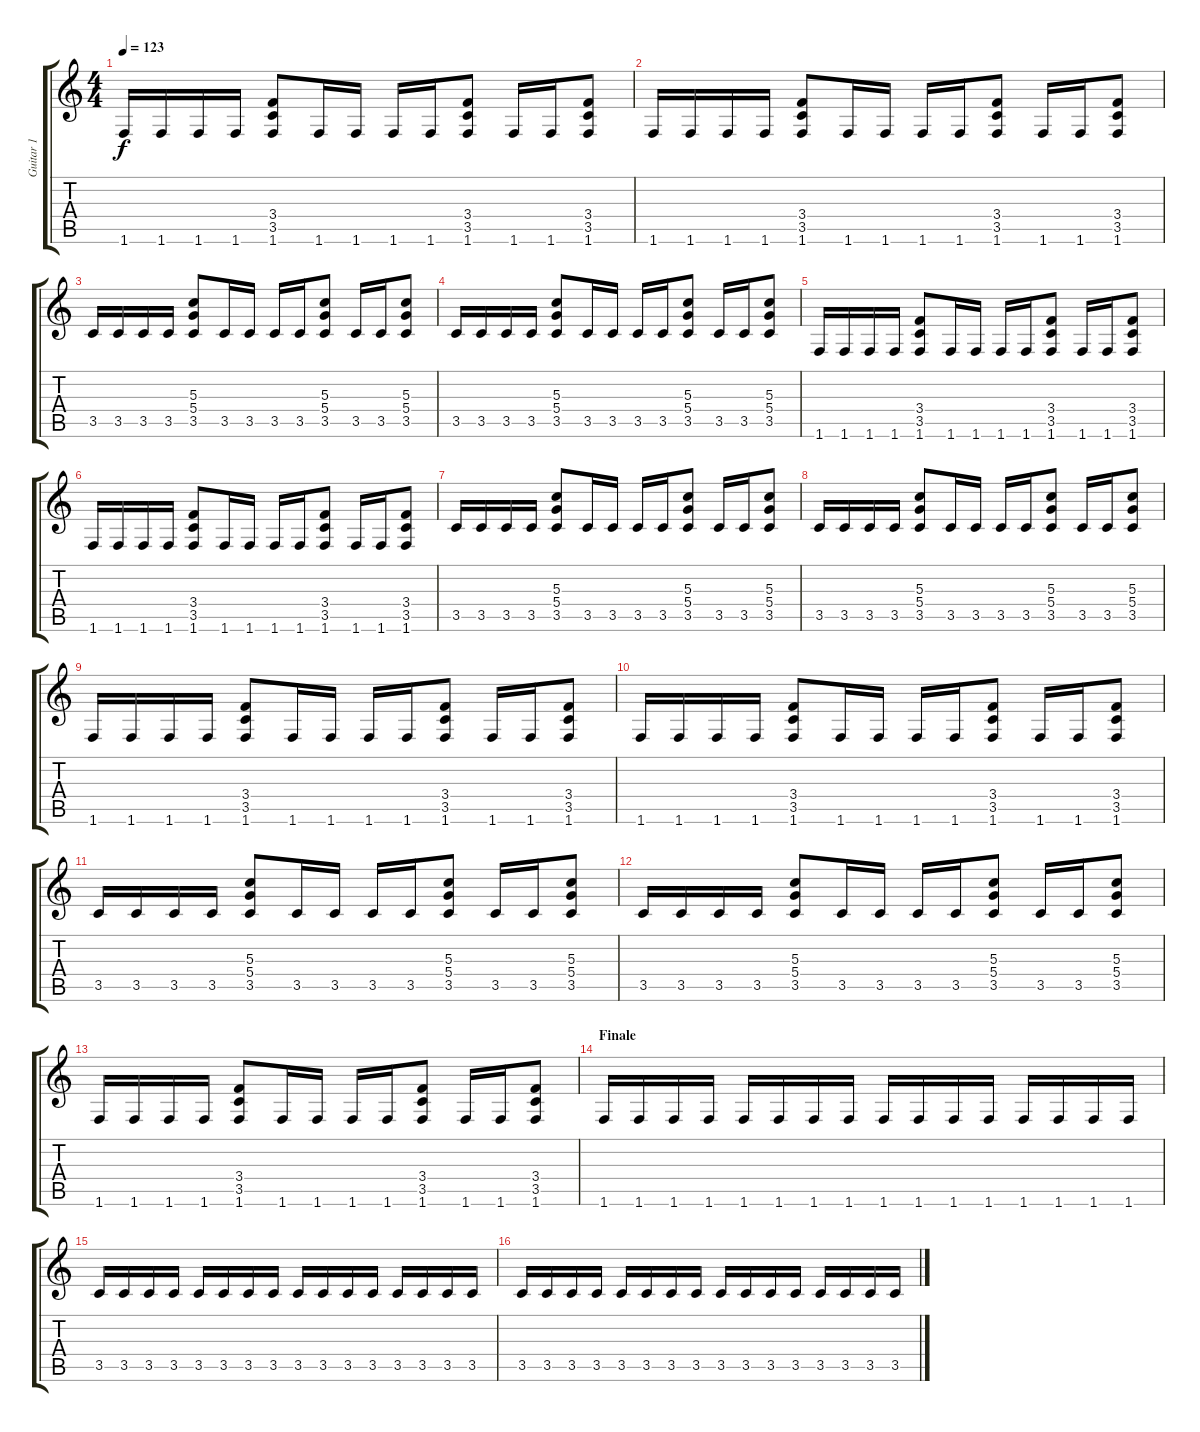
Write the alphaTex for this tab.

\track ("Guitar 1" "Guitar 1") {instrument distortionguitar}
\staff {score tabs}
\tuning (E4 B3 G3 D3 A2 E2) {hide}
\ts (4 4)
\tempo 123
\clef g2
\ks c
1.6.16{dy f} 1.6.16 1.6.16 1.6.16 (3.4 3.5 1.6).8 1.6.16 1.6.16 1.6.16 1.6.16 (3.4 3.5 1.6).8 1.6.16 1.6.16 (3.4 3.5 1.6).8 |
1.6.16 1.6.16 1.6.16 1.6.16 (3.4 3.5 1.6).8 1.6.16 1.6.16 1.6.16 1.6.16 (3.4 3.5 1.6).8 1.6.16 1.6.16 (3.4 3.5 1.6).8 |
3.5.16 3.5.16 3.5.16 3.5.16 (5.3 5.4 3.5).8 3.5.16 3.5.16 3.5.16 3.5.16 (5.3 5.4 3.5).8 3.5.16 3.5.16 (5.3 5.4 3.5).8 |
3.5.16 3.5.16 3.5.16 3.5.16 (5.3 5.4 3.5).8 3.5.16 3.5.16 3.5.16 3.5.16 (5.3 5.4 3.5).8 3.5.16 3.5.16 (5.3 5.4 3.5).8 |
1.6.16 1.6.16 1.6.16 1.6.16 (3.4 3.5 1.6).8 1.6.16 1.6.16 1.6.16 1.6.16 (3.4 3.5 1.6).8 1.6.16 1.6.16 (3.4 3.5 1.6).8 |
1.6.16 1.6.16 1.6.16 1.6.16 (3.4 3.5 1.6).8 1.6.16 1.6.16 1.6.16 1.6.16 (3.4 3.5 1.6).8 1.6.16 1.6.16 (3.4 3.5 1.6).8 |
3.5.16 3.5.16 3.5.16 3.5.16 (5.3 5.4 3.5).8 3.5.16 3.5.16 3.5.16 3.5.16 (5.3 5.4 3.5).8 3.5.16 3.5.16 (5.3 5.4 3.5).8 |
3.5.16 3.5.16 3.5.16 3.5.16 (5.3 5.4 3.5).8 3.5.16 3.5.16 3.5.16 3.5.16 (5.3 5.4 3.5).8 3.5.16 3.5.16 (5.3 5.4 3.5).8 |
1.6.16 1.6.16 1.6.16 1.6.16 (3.4 3.5 1.6).8 1.6.16 1.6.16 1.6.16 1.6.16 (3.4 3.5 1.6).8 1.6.16 1.6.16 (3.4 3.5 1.6).8 |
1.6.16 1.6.16 1.6.16 1.6.16 (3.4 3.5 1.6).8 1.6.16 1.6.16 1.6.16 1.6.16 (3.4 3.5 1.6).8 1.6.16 1.6.16 (3.4 3.5 1.6).8 |
3.5.16 3.5.16 3.5.16 3.5.16 (5.3 5.4 3.5).8 3.5.16 3.5.16 3.5.16 3.5.16 (5.3 5.4 3.5).8 3.5.16 3.5.16 (5.3 5.4 3.5).8 |
3.5.16 3.5.16 3.5.16 3.5.16 (5.3 5.4 3.5).8 3.5.16 3.5.16 3.5.16 3.5.16 (5.3 5.4 3.5).8 3.5.16 3.5.16 (5.3 5.4 3.5).8 |
1.6.16 1.6.16 1.6.16 1.6.16 (3.4 3.5 1.6).8 1.6.16 1.6.16 1.6.16 1.6.16 (3.4 3.5 1.6).8 1.6.16 1.6.16 (3.4 3.5 1.6).8 |
\section ("" "Finale")
1.6.16 1.6.16 1.6.16 1.6.16 1.6.16 1.6.16 1.6.16 1.6.16 1.6.16 1.6.16 1.6.16 1.6.16 1.6.16 1.6.16 1.6.16 1.6.16 |
3.5.16 3.5.16 3.5.16 3.5.16 3.5.16 3.5.16 3.5.16 3.5.16 3.5.16 3.5.16 3.5.16 3.5.16 3.5.16 3.5.16 3.5.16 3.5.16 |
3.5.16 3.5.16 3.5.16 3.5.16 3.5.16 3.5.16 3.5.16 3.5.16 3.5.16 3.5.16 3.5.16 3.5.16 3.5.16 3.5.16 3.5.16 3.5.16
